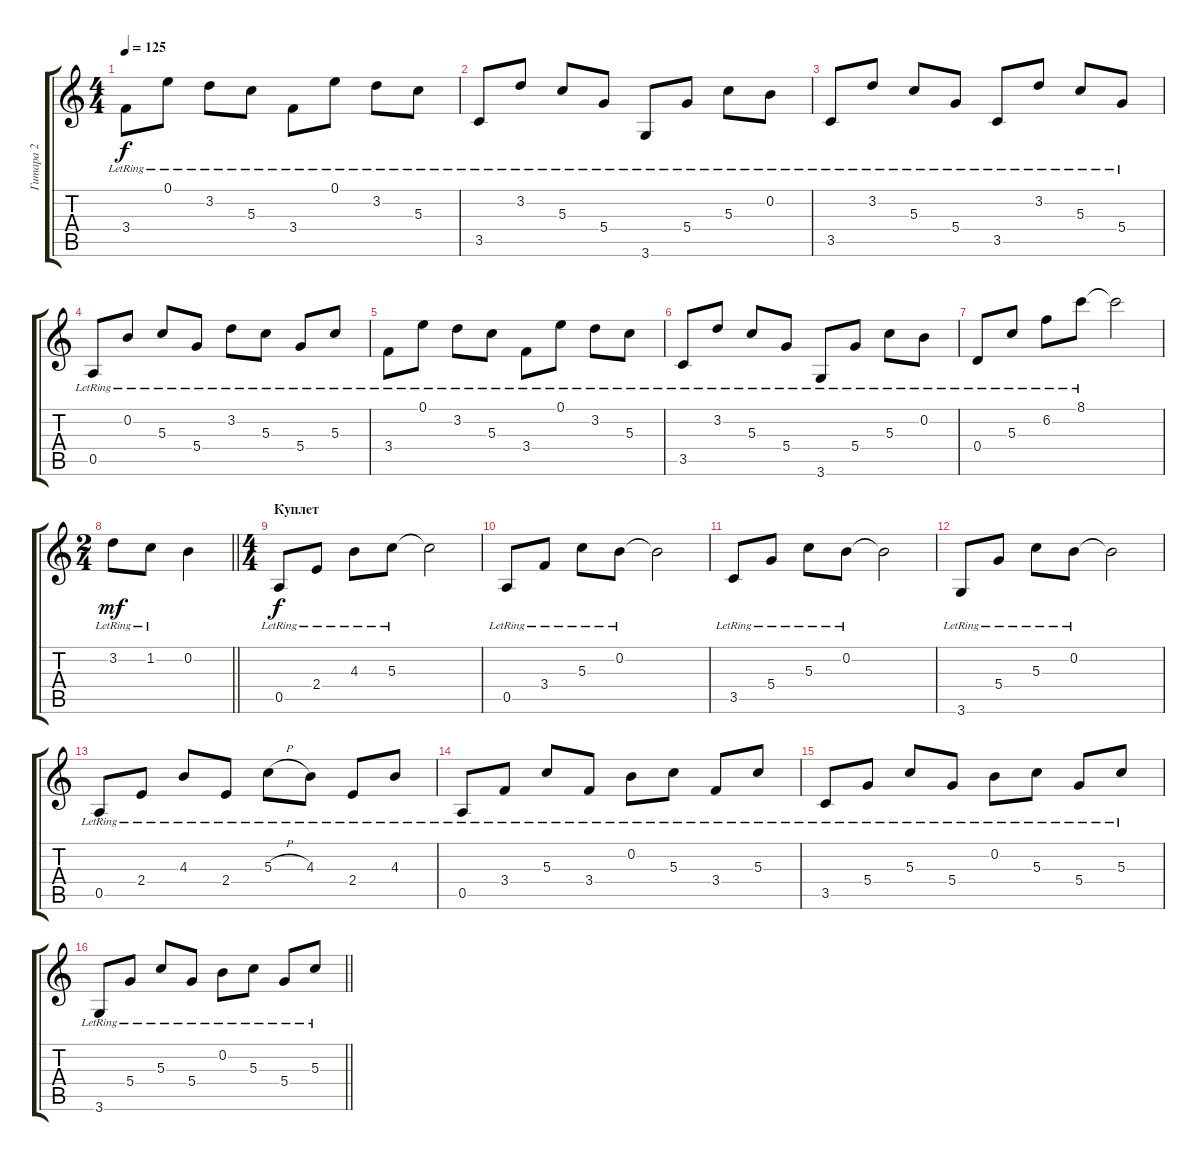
\track ("Гитара 2" "Гитара 2") {instrument acousticguitarnylon}
\staff {score tabs}
\tuning (E4 B3 G3 D3 A2 E2) {hide}
\ts (4 4)
\tempo 125
\clef g2
\ks c
3.4{lr}.8{dy f} 0.1{lr}.8 3.2{lr}.8 5.3{lr}.8 3.4{lr}.8 0.1{lr}.8 3.2{lr}.8 5.3{lr}.8 |
3.5{lr}.8 3.2{lr}.8 5.3{lr}.8 5.4{lr}.8 3.6{lr}.8 5.4{lr}.8 5.3{lr}.8 0.2{lr}.8 |
3.5{lr}.8 3.2{lr}.8 5.3{lr}.8 5.4{lr}.8 3.5{lr}.8 3.2{lr}.8 5.3{lr}.8 5.4{lr}.8 |
0.5{lr}.8 0.2{lr}.8 5.3{lr}.8 5.4{lr}.8 3.2{lr}.8 5.3{lr}.8 5.4{lr}.8 5.3{lr}.8 |
3.4{lr}.8 0.1{lr}.8 3.2{lr}.8 5.3{lr}.8 3.4{lr}.8 0.1{lr}.8 3.2{lr}.8 5.3{lr}.8 |
3.5{lr}.8 3.2{lr}.8 5.3{lr}.8 5.4{lr}.8 3.6{lr}.8 5.4{lr}.8 5.3{lr}.8 0.2{lr}.8 |
0.4{lr}.8 5.3{lr}.8 6.2{lr}.8 8.1{lr}.8 8.1{t}.2 |
\ts (2 4)
\barLineRight lightlight
3.2{lr}.8{dy mf} 1.2{lr}.8 0.2.4 |
\ts (4 4)
\section ("" "Куплет")
0.5{lr}.8{dy f} 2.4{lr}.8 4.3{lr}.8 5.3{lr}.8 5.3{t}.2 |
0.5{lr}.8 3.4{lr}.8 5.3{lr}.8 0.2{lr}.8 0.2{t}.2 |
3.5{lr}.8 5.4{lr}.8 5.3{lr}.8 0.2{lr}.8 0.2{t}.2 |
3.6{lr}.8 5.4{lr}.8 5.3{lr}.8 0.2{lr}.8 0.2{t}.2 |
0.5{lr}.8 2.4{lr}.8 4.3{lr}.8 2.4{lr}.8 5.3{h lr}.8 4.3{lr}.8 2.4{lr}.8 4.3{lr}.8 |
0.5{lr}.8 3.4{lr}.8 5.3{lr}.8 3.4{lr}.8 0.2{lr}.8 5.3{lr}.8 3.4{lr}.8 5.3{lr}.8 |
3.5{lr}.8 5.4{lr}.8 5.3{lr}.8 5.4{lr}.8 0.2{lr}.8 5.3{lr}.8 5.4{lr}.8 5.3{lr}.8 |
\barLineRight lightlight
3.6{lr}.8 5.4{lr}.8 5.3{lr}.8 5.4{lr}.8 0.2{lr}.8 5.3{lr}.8 5.4{lr}.8 5.3{lr}.8
